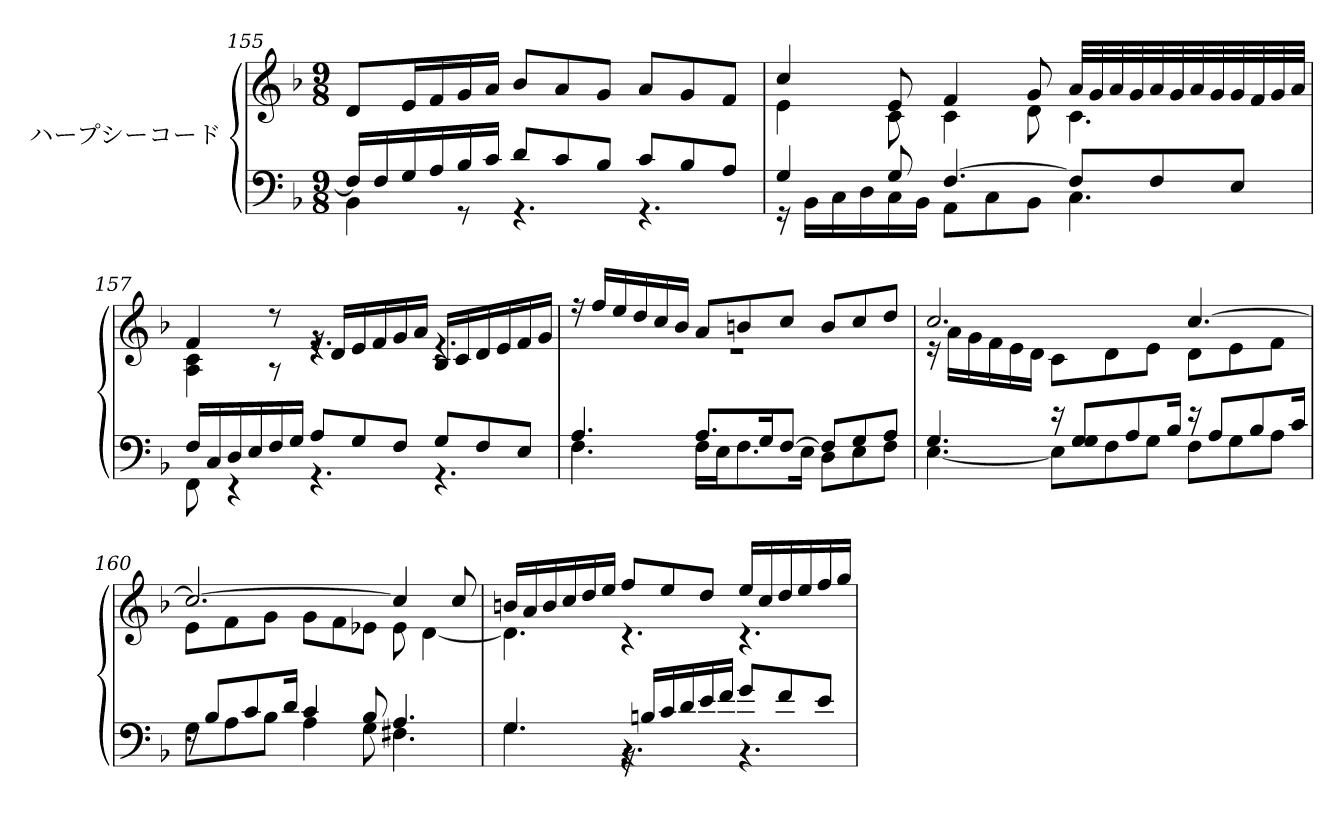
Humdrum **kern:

**kern	**kern
*part1	*part1
*staff2	*staff1
*I"ハープシーコード	*
!!LO:LB:g=z
*clefF4	*clefG2
*k[b-]	*k[b-]
*M9/8	*M9/8
=155	=155
*^	*
16F/LL]	4BB-\	8d/L
16F/	.	.
16G/	.	16e/L
16A/	.	16f/
16B-/	8r	16g/
16c/JJ	.	16a/JJ
8d/L	4.r	8b-/L
8c/	.	8a/
8B-/J	.	8g/J
8c/L	4.r	8a/L
8B-/	.	8g/
8A/J	.	8f/J
=156	=156	=156
*	*	*^
4G/	16r	4cc/	4e\
.	16BB-\LL	.	.
.	16C\	.	.
.	16D\	.	.
8G/	16C\	8e/	8c\
.	16BB-\JJ	.	.
[4.F/	8AA\L	4f/	4c\
.	8C\	.	.
.	8BB-\J	8g/	8d\
8F/L]	4.C\	32a/LLL	4.c\
.	.	32g/	.
.	.	32a/	.
.	.	32g/	.
8F/	.	32a/	.
.	.	32g/	.
.	.	32a/	.
.	.	32g/	.
8E/J	.	32g/	.
.	.	32f/	.
.	.	32g/	.
.	.	32a/JJJ	.
!!LO:PB:g=z	!!
=157	=157	=157	=157
16F/LL	8FF\	4f/	4A\ 4c\
16C/	.	.	.
16D/	4r	.	.
16E/	.	.	.
16F/	.	8r	8r
16G/JJ	.	.	.
8A/L	4.r	16rg	4.re
.	.	16d/LL	.
8G/	.	16e/	.
.	.	16f/	.
8F/J	.	16g/	.
.	.	16a/JJ	.
8G/L	4.r	16B-/LL	4.re
.	.	16c/	.
8F/	.	16d/	.
.	.	16e/	.
8E/J	.	16f/	.
.	.	16g/JJ	.
=158	=158	=158	=158
4.A/	4.F\	16r	8%9r
.	.	16ff/LL	.
.	.	16ee/	.
.	.	16dd/	.
.	.	16cc/	.
.	.	16b-/JJ	.
8.A/L	16F\LL	8a/L	.
.	16E\J	.	.
.	8.F\	8bn/	.
16G/K	.	.	.
[8F/J	.	8cc/J	.
.	16E\Jk	.	.
8F/L]	8D\L	8b/L	.
8G/	8E\	8cc/	.
8A/J	8F\J	8dd/J	.
!!LO:LB:g=z	!!
=159	=159	=159	=159
4.G/	[4.E\	2.cc/	16r
.	.	.	16a\LL
.	.	.	16g\
.	.	.	16f\
.	.	.	16e\
.	.	.	16d\JJ
16r	8E\L]	.	8c\L
8G/ 8G/L	.	.	.
.	8F\	.	8d\
8A/	.	.	.
.	8G\J	.	8e\J
16B-/Jk	.	.	.
16r	8F\L	[4.cc/	8d\L
8A/L	.	.	.
.	8G\	.	8e\
8B-/	.	.	.
.	8A\J	.	8f\J
16c/Jk	.	.	.
=160	=160	=160	=160
16rF	8G\L	2.cc/_	8e\L
8B-/L	.	.	.
.	8A\	.	8f\
8c/	.	.	.
.	8B-\J	.	8g\J
16d/Jk	.	.	.
4c/	4A\	.	8g\L
.	.	.	8f\
8B-/	8G\	.	8e-X\J
4.A/	4.F#X\	4cc/]	8e-\
.	.	.	[4d\
.	.	8cc/	.
!!LO:LB:g=z	!!
=161	=161	=161	=161
4.G/	4.G\	16bn/LL	4.d\]
.	.	16a/	.
.	.	16b/	.
.	.	16cc/	.
.	.	16dd/	.
.	.	16ee/JJ	.
16rBB	4.r	8ff/L	4.r
16Bn/LL	.	.	.
16c/	.	8ee/	.
16d/	.	.	.
16e/	.	8dd/J	.
16f/JJ	.	.	.
8g/L	4.r	16ee/LL	4.r
.	.	16cc/	.
8f/	.	16dd/	.
.	.	16ee/	.
8e/J	.	16ff/	.
.	.	16gg/JJ	.
*v	*v	*	*
*	*v	*v
=	=
*-	*-
